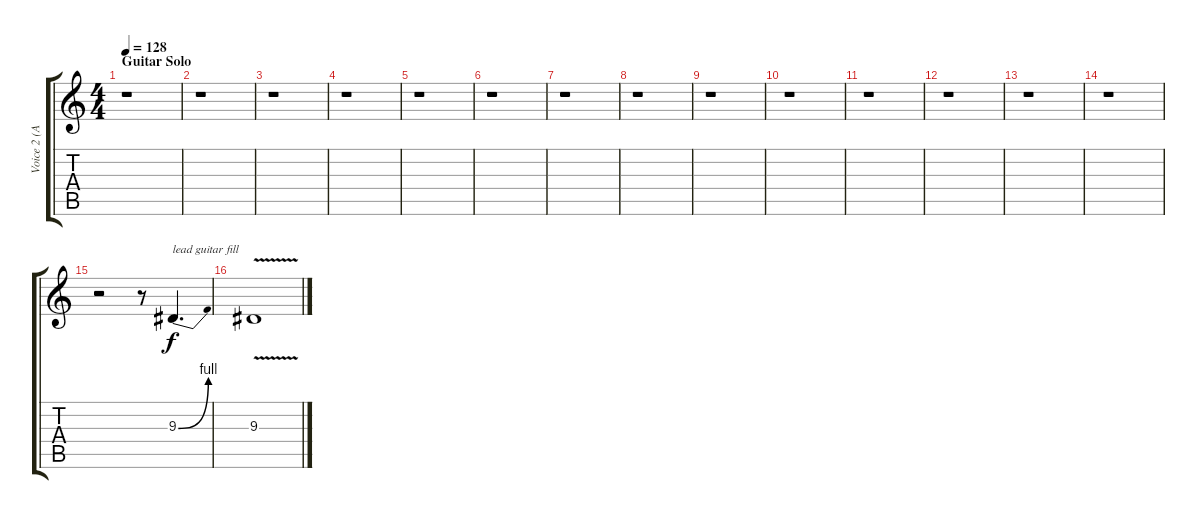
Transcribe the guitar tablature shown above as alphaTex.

\track ("Voice 2 (Axl, Izzy, Duff)" "Voice 2 (A") {instrument lead2sawtooth}
\staff {score tabs}
\tuning (Eb4 Bb3 Gb3 Db3 Ab2 Eb2) {hide}
\ts (4 4)
\section ("" "Guitar Solo")
\tempo 128
\clef g2
\ks c
r.1{dy f} |
r.1 |
r.1 |
r.1 |
r.1 |
r.1 |
r.1 |
r.1 |
r.1 |
r.1 |
r.1 |
r.1 |
r.1 |
r.1 |
r.2 r.8 9.3{be (bend 0 0 60 4)}.4{d txt "lead guitar fill"} |
9.3{v}.1
